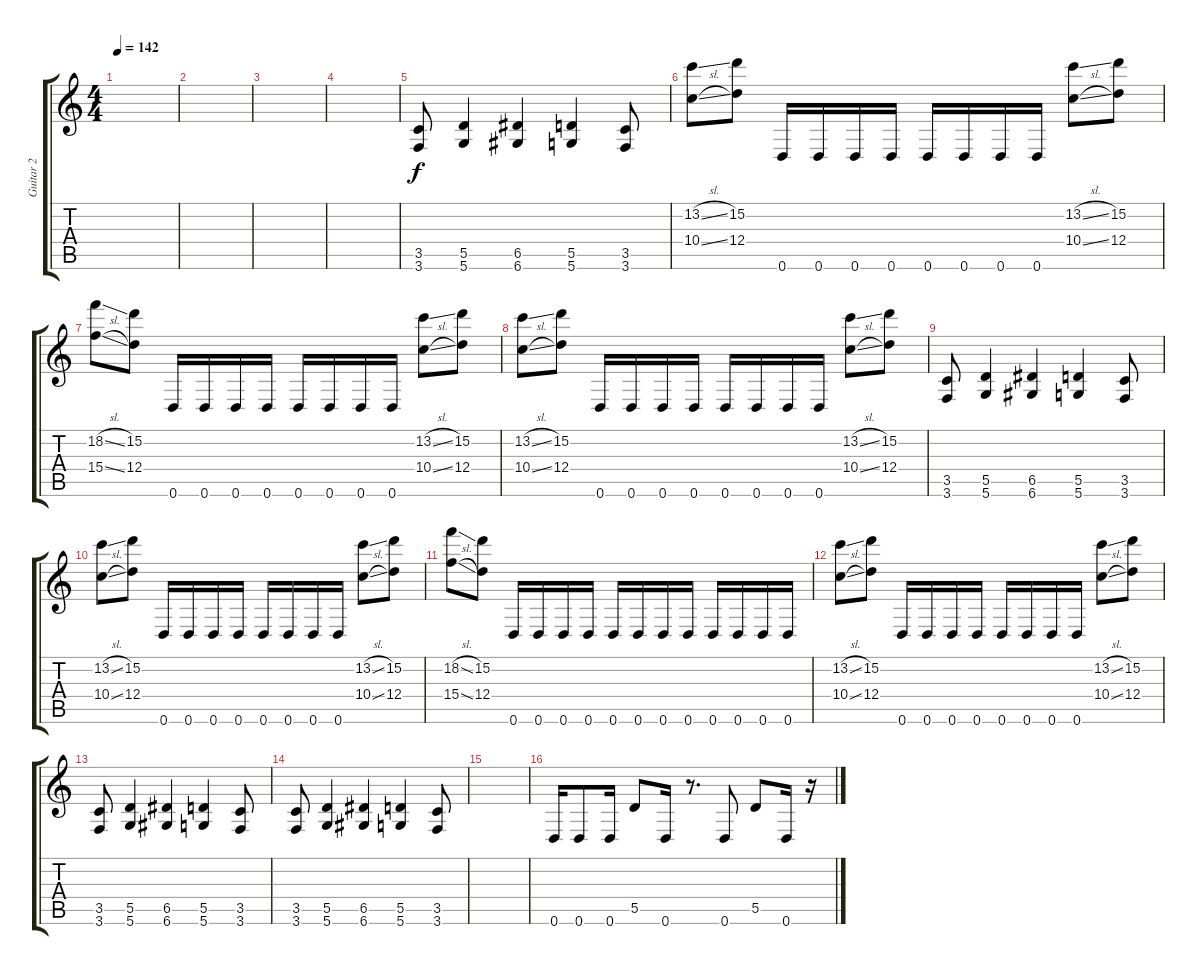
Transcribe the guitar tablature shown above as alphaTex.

\track ("Guitar 2" "Guitar 2") {instrument distortionguitar}
\staff {score tabs}
\tuning (E4 B3 G3 D3 A2 D2) {hide}
\ts (4 4)
\tempo 142
\clef g2
\ks c
|
|
|
|
(3.5 3.6).8{balance 16} (5.5 5.6).4 (6.5 6.6).4 (5.5 5.6).4 (3.5 3.6).8 |
(13.2{sl} 10.4{sl}).8 (15.2 12.4).8 0.6.16 0.6.16 0.6.16 0.6.16 0.6.16 0.6.16 0.6.16 0.6.16 (13.2{sl} 10.4{sl}).8 (15.2 12.4).8 |
(18.2{sl} 15.4{sl}).8 (15.2 12.4).8 0.6.16 0.6.16 0.6.16 0.6.16 0.6.16 0.6.16 0.6.16 0.6.16 (13.2{sl} 10.4{sl}).8 (15.2 12.4).8 |
(13.2{sl} 10.4{sl}).8 (15.2 12.4).8 0.6.16 0.6.16 0.6.16 0.6.16 0.6.16 0.6.16 0.6.16 0.6.16 (13.2{sl} 10.4{sl}).8 (15.2 12.4).8 |
(3.5 3.6).8 (5.5 5.6).4 (6.5 6.6).4 (5.5 5.6).4 (3.5 3.6).8 |
(13.2{sl} 10.4{sl}).8 (15.2 12.4).8 0.6.16 0.6.16 0.6.16 0.6.16 0.6.16 0.6.16 0.6.16 0.6.16 (13.2{sl} 10.4{sl}).8 (15.2 12.4).8 |
(18.2{sl} 15.4{sl}).8 (15.2 12.4).8 0.6.16 0.6.16 0.6.16 0.6.16 0.6.16 0.6.16 0.6.16 0.6.16 0.6.16 0.6.16 0.6.16 0.6.16 |
(13.2{sl} 10.4{sl}).8 (15.2 12.4).8 0.6.16 0.6.16 0.6.16 0.6.16 0.6.16 0.6.16 0.6.16 0.6.16 (13.2{sl} 10.4{sl}).8 (15.2 12.4).8 |
(3.5 3.6).8 (5.5 5.6).4 (6.5 6.6).4 (5.5 5.6).4 (3.5 3.6).8 |
(3.5 3.6).8 (5.5 5.6).4 (6.5 6.6).4 (5.5 5.6).4 (3.5 3.6).8 |
|
0.6.16 0.6.8 0.6.16 5.5.8 0.6.16 r.8{d} 0.6.8 5.5.8 0.6.16 r.16
